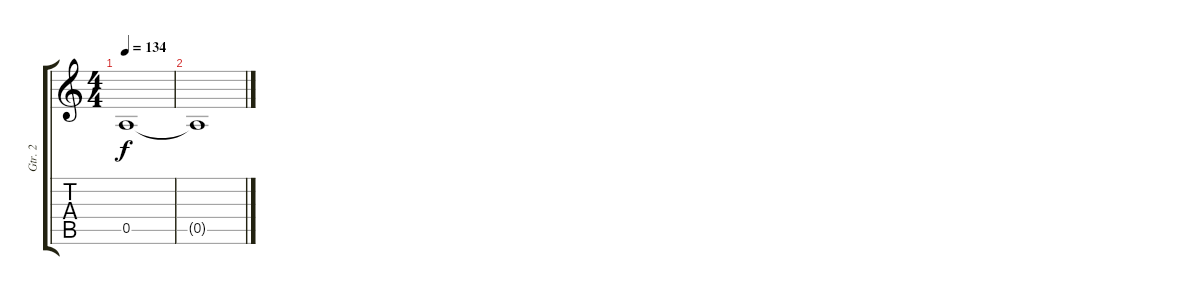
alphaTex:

\track ("Gtr. 2" "Gtr. 2") {instrument acousticguitarsteel}
\staff {score tabs}
\tuning (E4 B3 G3 D3 A2 E2) {hide}
\ts (4 4)
\tempo 134
\clef g2
\ks c
0.5.1{dy f} |
0.5{t}.1
